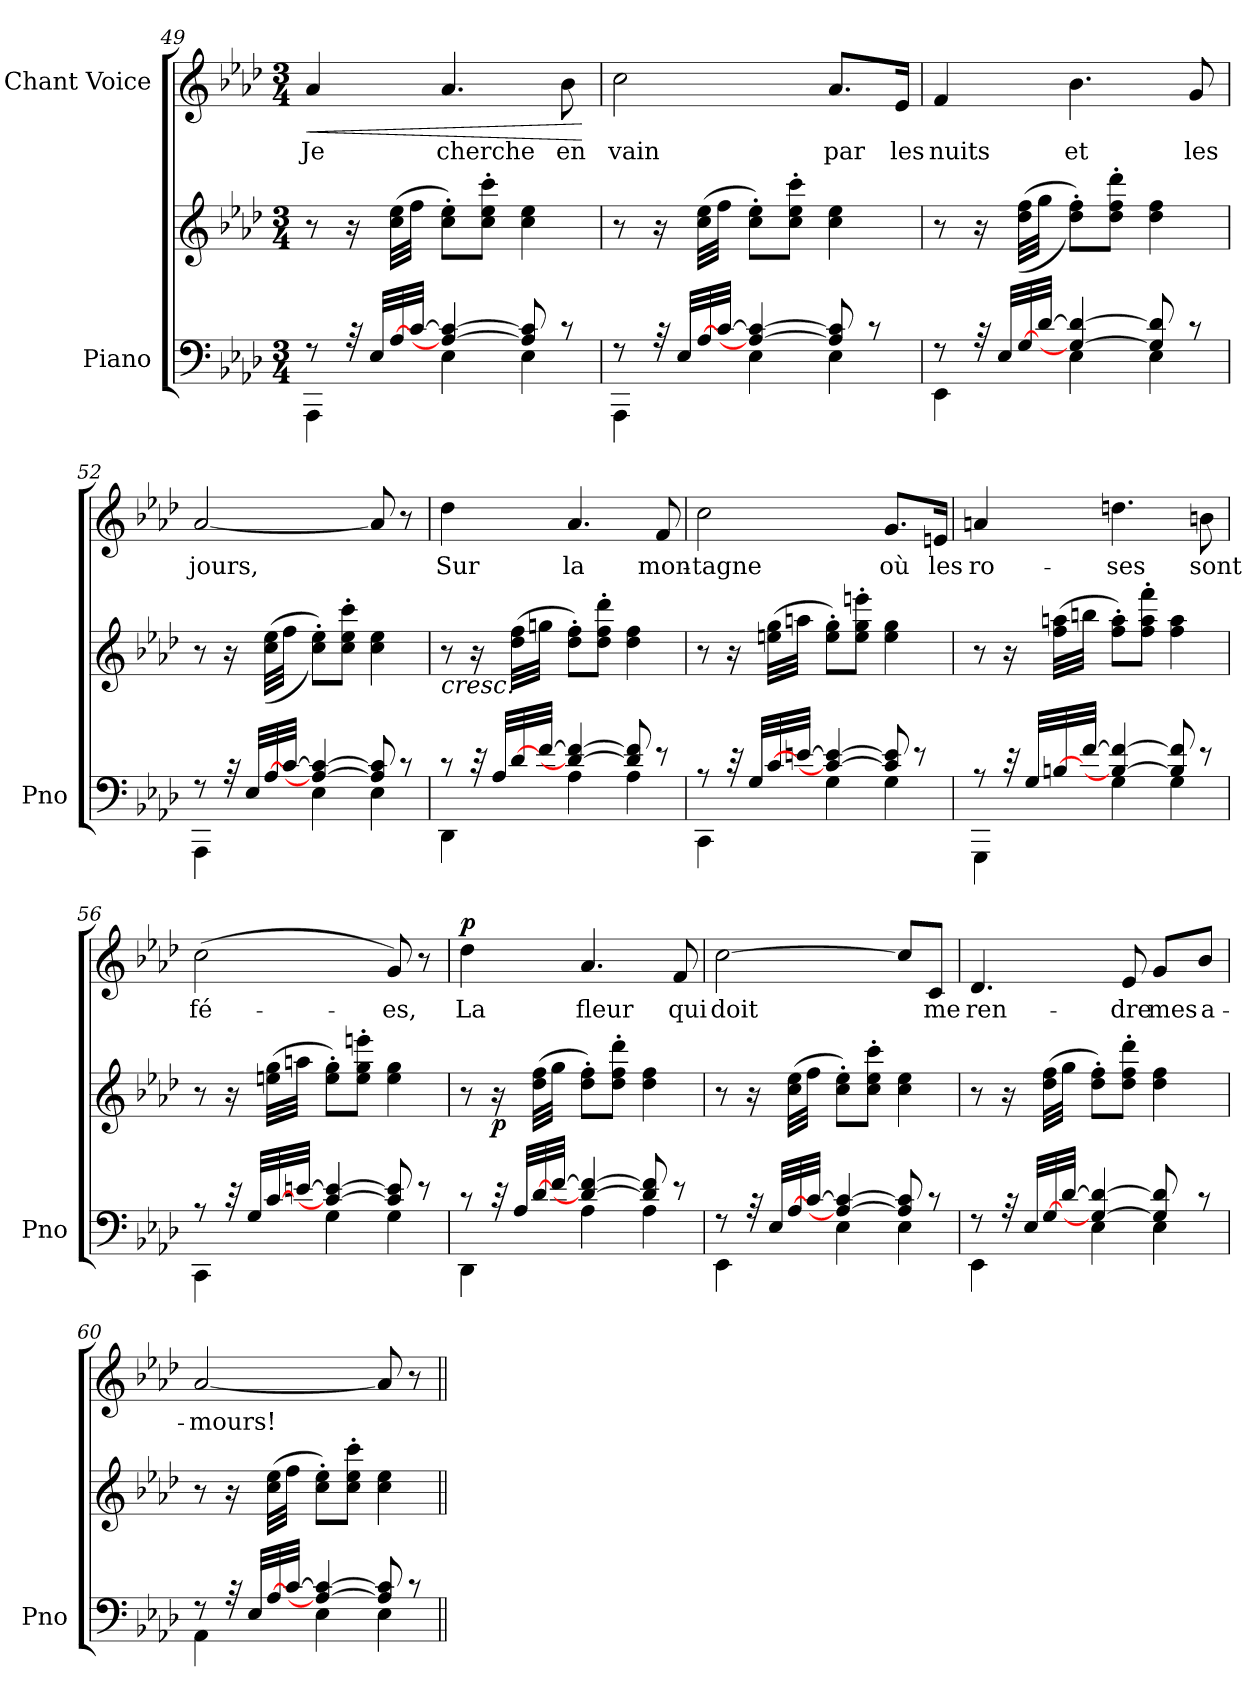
**kern	**kern	**dynam	**kern	**text	**dynam
*part2	*part2	*part2	*part1	*part1	*part1
*staff3	*staff2	*staff2/3	*staff1	*staff1	*staff1
*I"Piano	*	*	*I"Chant Voice	*	*
*I'Pno	*	*	*	*	*
*clefF4	*clefG2	*	*clefG2	*	*
*k[b-e-a-d-]	*k[b-e-a-d-]	*	*k[b-e-a-d-]	*	*
*M3/4	*M3/4	*	*M3/4	*	*
=49	=49	=49	=49	=49	=49
*^	*	*	*	*	*
!	!	!	!	!	!	!LO:HP:b
8r	4AAA-\	8r	.	4a-/	Je	<
32r	.	16r	.	.	.	.
32E-/LLL	.	.	.	.	.	.
[<32A-/	.	(32cc\ 32ee-\LLL	.	.	.	.
[32c/JJJ	.	32ff\JJJ	.	.	.	.
4A-/_ 4c/_	4E-\	8cc\' 8ee-\'L)	.	4.a-/	cherche	.
.	.	8cc\' 8ee-\' 8ccc\'J	.	.	.	.
8A-/] 8c/]	4E-\	4cc\ 4ee-\	.	.	.	.
8r	.	.	.	8b-\	en	.
*v	*v	*	*	*	*	*
.	.	.	.	.	[
=50	=50	=50	=50	=50	=50
*^	*	*	*	*	*
8r	4AAA-\	8r	.	2cc\	vain	.
32r	.	16r	.	.	.	.
32E-/LLL	.	.	.	.	.	.
[<32A-/	.	(32cc\ 32ee-\LLL	.	.	.	.
[32c/JJJ	.	32ff\JJJ	.	.	.	.
4A-/_ 4c/_	4E-\	8cc\' 8ee-\'L)	.	.	.	.
.	.	8cc\' 8ee-\' 8ccc\'J	.	.	.	.
8A-/] 8c/]	4E-\	4cc\ 4ee-\	.	8.a-/L	par	.
8r	.	.	.	.	.	.
.	.	.	.	16e-/Jk	les	.
=51	=51	=51	=51	=51	=51	=51
8r	4EE-\	8r	.	4f/	nuits	.
32r	.	16r	.	.	.	.
32E-/LLL	.	.	.	.	.	.
[<32G/	.	((32dd-\ 32ff\LLL	.	.	.	.
[32d-/JJJ	.	32gg\JJJ	.	.	.	.
4G/_ 4d-/_	4E-\	8dd-\' 8ff\'L))	.	4.b-\	et	.
.	.	8dd-\' 8ff\' 8ddd-\'J	.	.	.	.
8G/] 8d-/]	4E-\	4dd-\ 4ff\	.	.	.	.
8r	.	.	.	8g/	les	.
=52	=52	=52	=52	=52	=52	=52
8r	4AAA-\	8r	.	[2a-/	jours,	.
32r	.	16r	.	.	.	.
32E-/LLL	.	.	.	.	.	.
[<32A-/	.	((32cc\ 32ee-\LLL	.	.	.	.
[32c/JJJ	.	32ff\JJJ	.	.	.	.
4A-/_ 4c/_	4E-\	8cc\' 8ee-\'L))	.	.	.	.
.	.	8cc\' 8ee-\' 8ccc\'J	.	.	.	.
8A-/] 8c/]	4E-\	4cc\ 4ee-\	.	8a-/]	.	.
8r	.	.	.	8r	.	.
=53	=53	=53	=53	=53	=53	=53
!	!	!LO:TX:b:i:t=cresc.	!	!	!	!
!	!	!	!LO:DY:a=2	!	!	!
!	!	!	!LO:DY:n=1:a=2	!	!	!LO:DY:a
!	!	!	!	!	!	!LO:DY:n=1:a
8r	4DD-\	8r	other-dynamics f	4dd-\	Sur	other-dynamics f
32r	.	16r	.	.	.	.
32A-/LLL	.	.	.	.	.	.
[<32d-/	.	(32dd-\ 32ff\LLL	.	.	.	.
[32f/JJJ	.	32ggn\JJJ	.	.	.	.
4d-/_ 4f/_	4A-\	8dd-\' 8ff\'L)	.	4.a-/	la	.
.	.	8dd-\' 8ff\' 8ddd-\'J	.	.	.	.
8d-/] 8f/]	4A-\	4dd-\ 4ff\	.	.	.	.
8r	.	.	.	8f/	mon-	.
=54	=54	=54	=54	=54	=54	=54
8r	4CC\	8r	.	2cc\	-tagne	.
32r	.	16r	.	.	.	.
32G/LLL	.	.	.	.	.	.
[<32c/	.	(32een\ 32gg\LLL	.	.	.	.
[32en/JJJ	.	32aan\JJJ	.	.	.	.
4c/_ 4e/_	4G\	8ee\' 8gg\'L)	.	.	.	.
.	.	8ee\' 8gg\' 8eeen\'J	.	.	.	.
8c/] 8e/]	4G\	4ee\ 4gg\	.	8.g/L	où	.
8r	.	.	.	.	.	.
.	.	.	.	16en/Jk	les	.
=55	=55	=55	=55	=55	=55	=55
8r	4GGG\	8r	.	4an/	ro-	.
32r	.	16r	.	.	.	.
32G/LLL	.	.	.	.	.	.
[<32Bn/	.	(32ff\ 32aan\LLL	.	.	.	.
[32f/JJJ	.	32bbn\JJJ	.	.	.	.
4B/_ 4f/_	4G\	8ff\' 8aa\'L)	.	4.ddn\	-ses	.
.	.	8ff\' 8aa\' 8fff\'J	.	.	.	.
8B/] 8f/]	4G\	4ff\ 4aa\	.	.	.	.
8r	.	.	.	8bn\	sont	.
=56	=56	=56	=56	=56	=56	=56
8r	4CC\	8r	.	(2cc\	fé-	.
32r	.	16r	.	.	.	.
32G/LLL	.	.	.	.	.	.
[<32c/	.	(32een\ 32gg\LLL	.	.	.	.
[32en/JJJ	.	32aan\JJJ	.	.	.	.
4c/_ 4e/_	4G\	8ee\' 8gg\'L)	.	.	.	.
.	.	8ee\' 8gg\' 8eeen\'J	.	.	.	.
8c/] 8e/]	4G\	4ee\ 4gg\	.	8g/)	-es,	.
8r	.	.	.	8r	.	.
=57	=57	=57	=57	=57	=57	=57
!	!	!	!	!	!	!LO:DY:a
8r	4DD-\	8r	.	4dd-\	La	p
!	!	!	!LO:DY:b	!	!	!
32r	.	16r	p	.	.	.
32A-/LLL	.	.	.	.	.	.
[<32d-/	.	(32dd-\ 32ff\LLL	.	.	.	.
[32f/JJJ	.	32gg\JJJ	.	.	.	.
4d-/_ 4f/_	4A-\	8dd-\' 8ff\'L)	.	4.a-/	fleur	.
.	.	8dd-\' 8ff\' 8ddd-\'J	.	.	.	.
8d-/] 8f/]	4A-\	4dd-\ 4ff\	.	.	.	.
8r	.	.	.	8f/	qui	.
=58	=58	=58	=58	=58	=58	=58
8r	4EE-\	8r	.	[2cc\	doit	.
32r	.	16r	.	.	.	.
32E-/LLL	.	.	.	.	.	.
[<32A-/	.	(32cc\ 32ee-\LLL	.	.	.	.
[32c/JJJ	.	32ff\JJJ	.	.	.	.
4A-/_ 4c/_	4E-\	8cc\' 8ee-\'L)	.	.	.	.
.	.	8cc\' 8ee-\' 8ccc\'J	.	.	.	.
8A-/] 8c/]	4E-\	4cc\ 4ee-\	.	8cc/L]	.	.
8r	.	.	.	8c/J	me	.
=59	=59	=59	=59	=59	=59	=59
8r	4EE-\	8r	.	4.d-/	ren-	.
32r	.	16r	.	.	.	.
32E-/LLL	.	.	.	.	.	.
[<32G/	.	(32dd-\ 32ff\LLL	.	.	.	.
[32d-/JJJ	.	32gg\JJJ	.	.	.	.
4G/_ 4d-/_	4E-\	8dd-\' 8ff\'L)	.	.	.	.
.	.	8dd-\' 8ff\' 8ddd-\'J	.	8e-/	-dre	.
8G/] 8d-/]	4E-\	4dd-\ 4ff\	.	8g/L	mes	.
8r	.	.	.	8b-/J	a-	.
=60	=60	=60	=60	=60	=60	=60
8r	4AA-\	8r	.	[2a-/	-mours!	.
32r	.	16r	.	.	.	.
32E-/LLL	.	.	.	.	.	.
[<32A-/	.	(32cc\ 32ee-\LLL	.	.	.	.
[32c/JJJ	.	32ff\JJJ	.	.	.	.
4A-/_ 4c/_	4E-\	8cc\' 8ee-\'L)	.	.	.	.
.	.	8cc\' 8ee-\' 8ccc\'J	.	.	.	.
8A-/] 8c/]	4E-\	4cc\ 4ee-\	.	8a-/]	.	.
8r	.	.	.	8r	.	.
*v	*v	*	*	*	*	*
=||	=||	=||	=||	=||	=||
*-	*-	*-	*-	*-	*-
